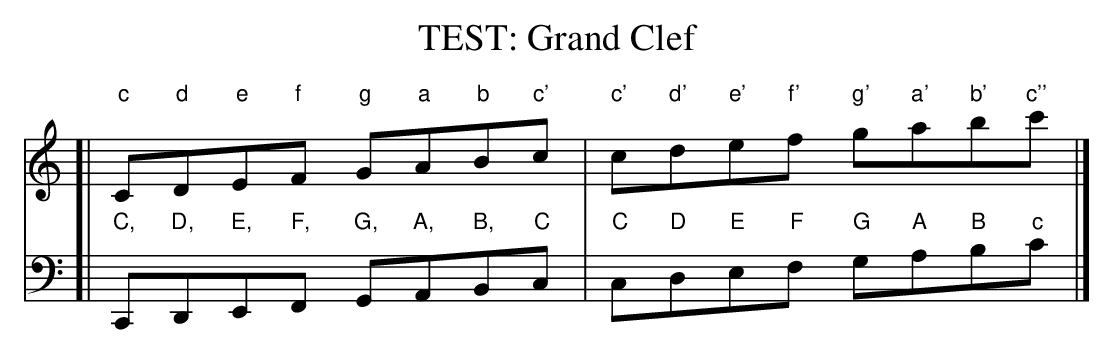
X:1
T:TEST: Grand Clef
K:C
V:1 clef=treble middle=b
V:2 clef=bass   middle=D
[V:1] [| "c"c"d"d"e"e"f"f "g"g"a"a"b"b"c'"c' | "c'"c'"d'"d'"e'"e'"f'"f' "g'"g'"a'"a'"b'"b'"c''"c'' |]
[V:2] [| "C,"C,"D,"D,"E,"E,"F,"F, "G,"G,"A,"A,"B,"B,"C"C | "C"C"D"D"E"E"F"F "G"G"A"A"B"B"c"c |]
